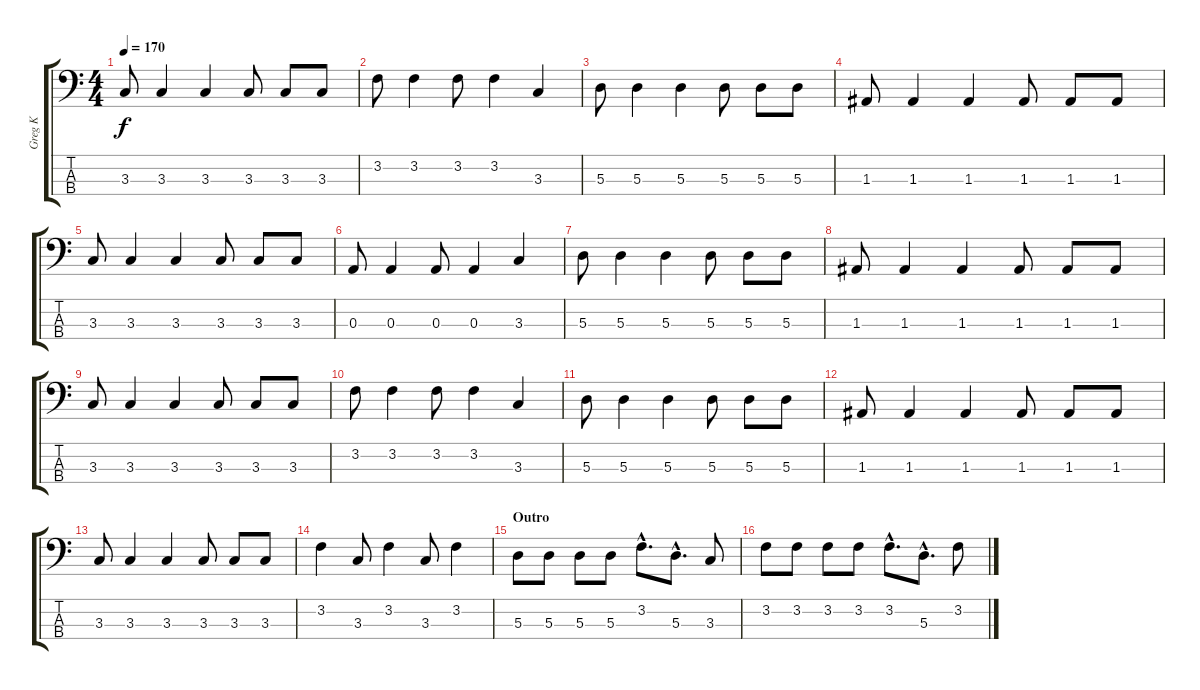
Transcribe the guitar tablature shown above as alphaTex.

\track ("Greg K" "Greg K") {instrument electricbasspick}
\staff {score tabs}
\tuning (G2 D2 A1 E1) {hide}
\ts (4 4)
\tempo 170
\clef f4
\ks c
3.3.8{dy f} 3.3.4 3.3.4 3.3.8 3.3.8 3.3.8 |
3.2.8 3.2.4 3.2.8 3.2.4 3.3.4 |
5.3.8 5.3.4 5.3.4 5.3.8 5.3.8 5.3.8 |
1.3.8 1.3.4 1.3.4 1.3.8 1.3.8 1.3.8 |
3.3.8 3.3.4 3.3.4 3.3.8 3.3.8 3.3.8 |
0.3.8 0.3.4 0.3.8 0.3.4 3.3.4 |
5.3.8 5.3.4 5.3.4 5.3.8 5.3.8 5.3.8 |
1.3.8 1.3.4 1.3.4 1.3.8 1.3.8 1.3.8 |
3.3.8 3.3.4 3.3.4 3.3.8 3.3.8 3.3.8 |
3.2.8 3.2.4 3.2.8 3.2.4 3.3.4 |
5.3.8 5.3.4 5.3.4 5.3.8 5.3.8 5.3.8 |
1.3.8 1.3.4 1.3.4 1.3.8 1.3.8 1.3.8 |
3.3.8 3.3.4 3.3.4 3.3.8 3.3.8 3.3.8 |
3.2.4 3.3.8 3.2.4 3.3.8 3.2.4 |
\section ("" "Outro")
5.3.8 5.3.8 5.3.8 5.3.8 3.2{hac}.8{d} 5.3{hac}.8{d} 3.3.8 |
3.2.8 3.2.8 3.2.8 3.2.8 3.2{hac}.8{d} 5.3{hac}.8{d} 3.2.8
